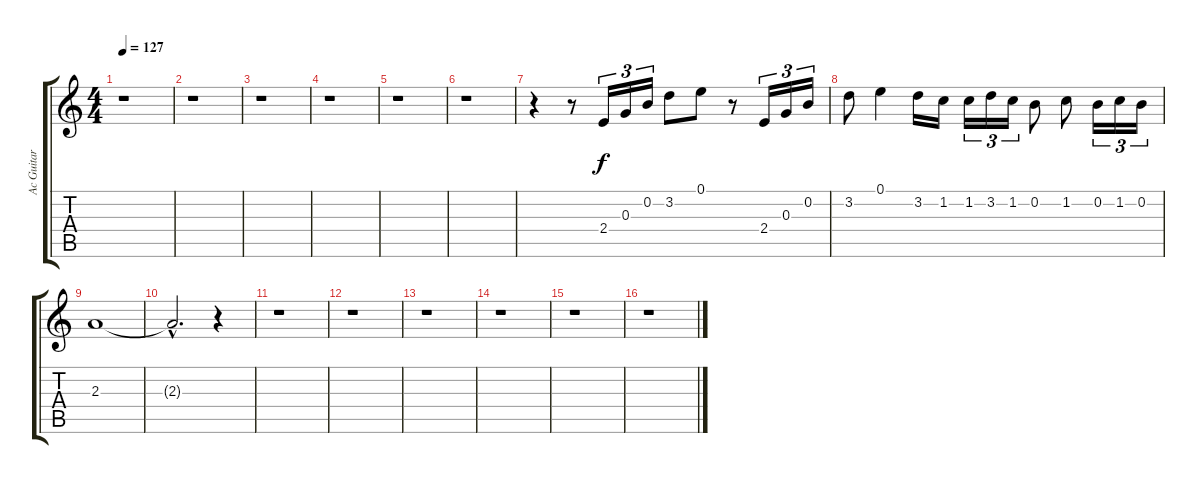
\track ("Ac Guitar (nylon)" "Ac Guitar ") {instrument acousticguitarsteel}
\staff {score tabs}
\tuning (E4 B3 G3 D3 A2 E2) {hide}
\ts (4 4)
\tempo 127
\clef g2
\ks c
r.1{dy f} |
r.1 |
r.1 |
r.1 |
r.1 |
r.1 |
r.4 r.8 2.4.16{tu (3 2)} 0.3.16{tu (3 2)} 0.2.16{tu (3 2)} 3.2.8 0.1.8 r.8 2.4.16{tu (3 2)} 0.3.16{tu (3 2)} 0.2.16{tu (3 2)} |
3.2.8 0.1.4 3.2.16 1.2.16 1.2.16{tu (3 2)} 3.2.16{tu (3 2)} 1.2.16{tu (3 2)} 0.2.8 1.2.8 0.2.16{tu (3 2)} 1.2.16{tu (3 2)} 0.2.16{tu (3 2)} |
2.3.1 |
2.3{hac t}.2{d} r.4 |
r.1 |
r.1 |
r.1 |
r.1 |
r.1 |
r.1
